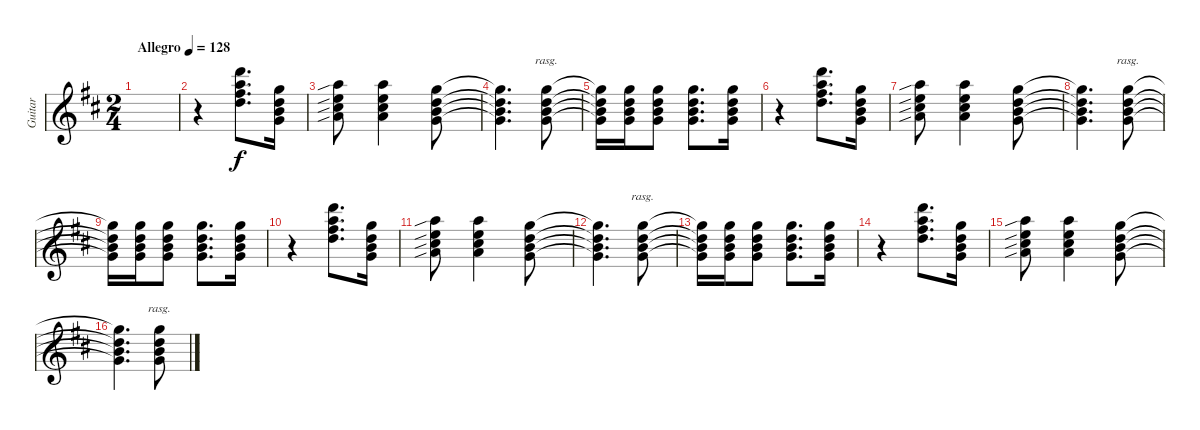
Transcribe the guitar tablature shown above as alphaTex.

\track ("Guitar" "Guitar") {instrument acousticguitarsteel}
\staff {score}
\tuning (E4 B3 G3 D3 A2 E2) {hide}
\ts (2 4)
\tempo (128 "Allegro")
\clef g2
\ks d
|
r.4 (2.1 3.2 14.3 24.4).8{d} (3.1 0.2 0.3 12.4).16 |
(0.1{sib} 2.2{sib} 2.3{sib} 19.4{sib}).8 (0.1 2.2 2.3 19.4).4 (3.1 0.2 0.3 12.4).8 |
(3.1{t} 0.2{t} 0.3{t} 12.4{t}).4{d} (3.1 0.2 0.3 12.4).8{bu 240 rasg ii} |
(3.1{t} 0.2{t} 0.3{t} 12.4{t}).16 (3.1 3.2 4.3 5.4).16 (3.1 0.2 0.3 12.4).8 (3.1 0.2 0.3 12.4).8{d} (3.1 0.2 0.3 12.4).16 |
r.4 (2.1 3.2 14.3 24.4).8{d} (3.1 0.2 0.3 12.4).16 |
(0.1{sib} 2.2{sib} 2.3{sib} 19.4{sib}).8 (0.1 2.2 2.3 19.4).4 (3.1 0.2 0.3 12.4).8 |
(3.1{t} 0.2{t} 0.3{t} 12.4{t}).4{d} (3.1 0.2 0.3 12.4).8{bu 240 rasg ii} |
(3.1{t} 0.2{t} 0.3{t} 12.4{t}).16 (3.1 3.2 4.3 5.4).16 (3.1 0.2 0.3 12.4).8 (3.1 0.2 0.3 12.4).8{d} (3.1 0.2 0.3 12.4).16 |
r.4 (2.1 3.2 14.3 24.4).8{d} (3.1 0.2 0.3 12.4).16 |
(0.1{sib} 2.2{sib} 2.3{sib} 19.4{sib}).8 (0.1 2.2 2.3 19.4).4 (3.1 0.2 0.3 12.4).8 |
(3.1{t} 0.2{t} 0.3{t} 12.4{t}).4{d} (3.1 0.2 0.3 12.4).8{bu 240 rasg ii} |
(3.1{t} 0.2{t} 0.3{t} 12.4{t}).16 (3.1 3.2 4.3 5.4).16 (3.1 0.2 0.3 12.4).8 (3.1 0.2 0.3 12.4).8{d} (3.1 0.2 0.3 12.4).16 |
r.4 (2.1 3.2 14.3 24.4).8{d} (3.1 0.2 0.3 12.4).16 |
(0.1{sib} 2.2{sib} 2.3{sib} 19.4{sib}).8 (0.1 2.2 2.3 19.4).4 (3.1 0.2 0.3 12.4).8 |
(3.1{t} 0.2{t} 0.3{t} 12.4{t}).4{d} (3.1 0.2 0.3 12.4).8{bu 240 rasg ii}
